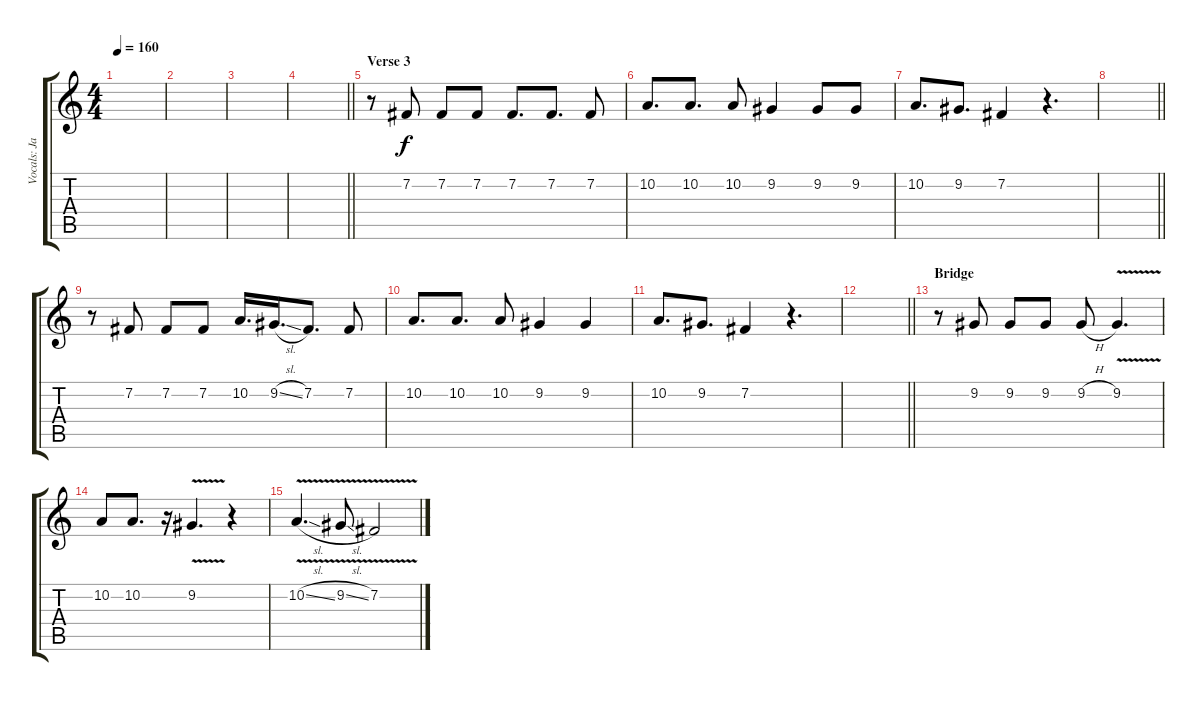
\track ("Vocals: Jackie Slaughter" "Vocals: Ja") {instrument lead2sawtooth}
\staff {score tabs}
\tuning (E4 B3 G3 D3 A2 E2) {hide}
\ts (4 4)
\tempo 160
\clef g2
\ks c
|
|
|
\barLineRight lightlight
|
\section ("" "Verse 3")
r.8 7.2.8 7.2.8 7.2.8 7.2.8{d} 7.2.8{d} 7.2.8 |
10.2.8{d} 10.2.8{d} 10.2.8 9.2.4 9.2.8 9.2.8 |
10.2.8{d} 9.2.8{d} 7.2.4 r.4{d} |
\barLineRight lightlight
|
r.8 7.2.8 7.2.8 7.2.8 10.2.16{d} 9.2{sl}.16{d} 7.2.8{d} 7.2.8 |
10.2.8{d} 10.2.8{d} 10.2.8 9.2.4 9.2.4 |
10.2.8{d} 9.2.8{d} 7.2.4 r.4{d} |
\barLineRight lightlight
|
\section ("" "Bridge")
r.8 9.2.8 9.2.8 9.2.8 9.2{h}.8 9.2{v}.4{d} |
10.2.8 10.2.8{d} r.16 9.2{v}.4{d} r.4 |
10.2{v sl}.4{d} 9.2{v sl}.8 7.2{v}.2
